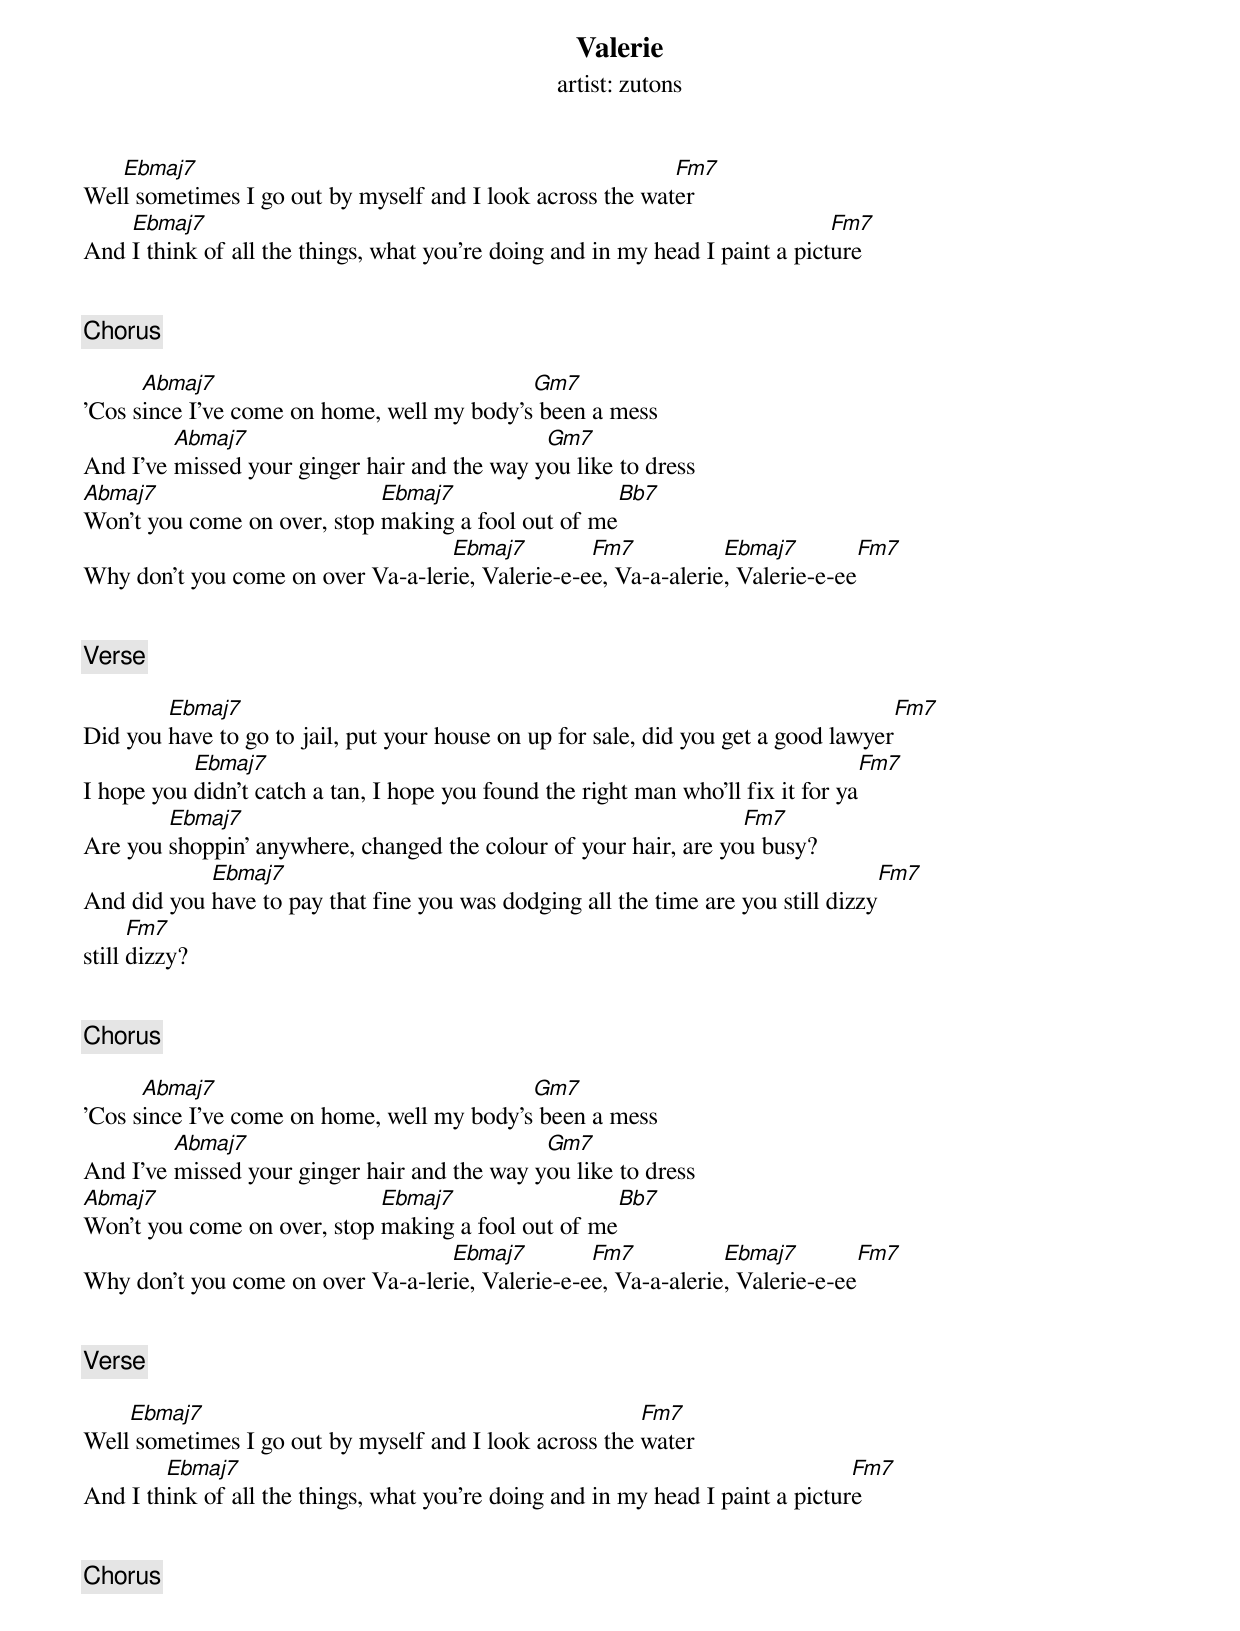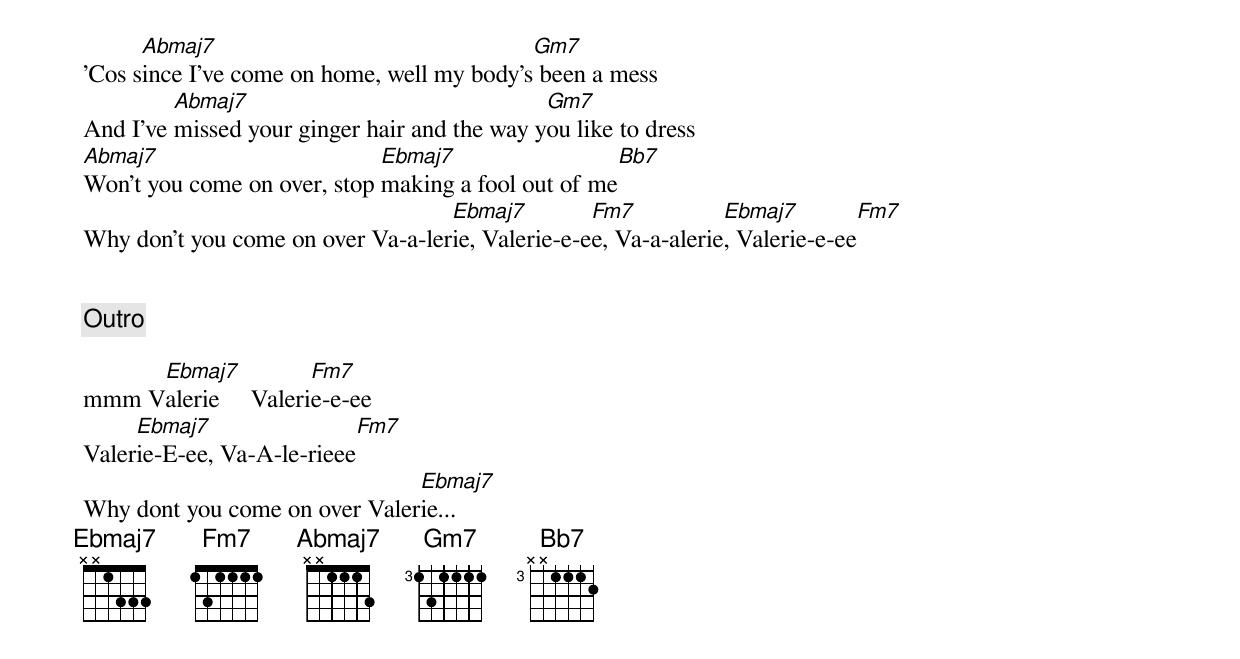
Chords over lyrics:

Valerie
artist: zutons


   Ebmaj7                                                  Fm7
Well sometimes I go out by myself and I look across the water
    Ebmaj7                                                                    Fm7
And I think of all the things, what you're doing and in my head I paint a picture


[Chorus]

      Abmaj7                                Gm7
'Cos since I've come on home, well my body's been a mess
         Abmaj7                               Gm7
And I've missed your ginger hair and the way you like to dress
Abmaj7                       Ebmaj7                         Bb7
Won't you come on over, stop making a fool out of me
                                   Ebmaj7         Fm7           Ebmaj7             Fm7
Why don't you come on over Va-a-lerie, Valerie-e-ee, Va-a-alerie, Valerie-e-ee


[Verse]

        Ebmaj7                                                                      Fm7
Did you have to go to jail, put your house on up for sale, did you get a good lawyer
           Ebmaj7                                                                   Fm7
I hope you didn't catch a tan, I hope you found the right man who'll fix it for ya
        Ebmaj7                                                    Fm7
Are you shoppin' anywhere, changed the colour of your hair, are you busy?
            Ebmaj7                                                                Fm7
And did you have to pay that fine you was dodging all the time are you still dizzy
      Fm7
still dizzy?


[Chorus]

      Abmaj7                                Gm7
'Cos since I've come on home, well my body's been a mess
         Abmaj7                               Gm7
And I've missed your ginger hair and the way you like to dress
Abmaj7                       Ebmaj7                         Bb7
Won't you come on over, stop making a fool out of me
                                   Ebmaj7         Fm7           Ebmaj7             Fm7
Why don't you come on over Va-a-lerie, Valerie-e-ee, Va-a-alerie, Valerie-e-ee


[Verse]

    Ebmaj7                                              Fm7
Well sometimes I go out by myself and I look across the water
        Ebmaj7                                                                  Fm7
And I think of all the things, what you're doing and in my head I paint a picture


[Chorus]

      Abmaj7                                Gm7
'Cos since I've come on home, well my body's been a mess
         Abmaj7                               Gm7
And I've missed your ginger hair and the way you like to dress
Abmaj7                       Ebmaj7                         Bb7
Won't you come on over, stop making a fool out of me
                                   Ebmaj7         Fm7           Ebmaj7             Fm7
Why don't you come on over Va-a-lerie, Valerie-e-ee, Va-a-alerie, Valerie-e-ee


[Outro]

     Ebmaj7           Fm7
mmm Valerie     Valerie-e-ee
     Ebmaj7                 Fm7
Valerie-E-ee, Va-A-le-rieee
                               Ebmaj7
Why dont you come on over Valerie...
